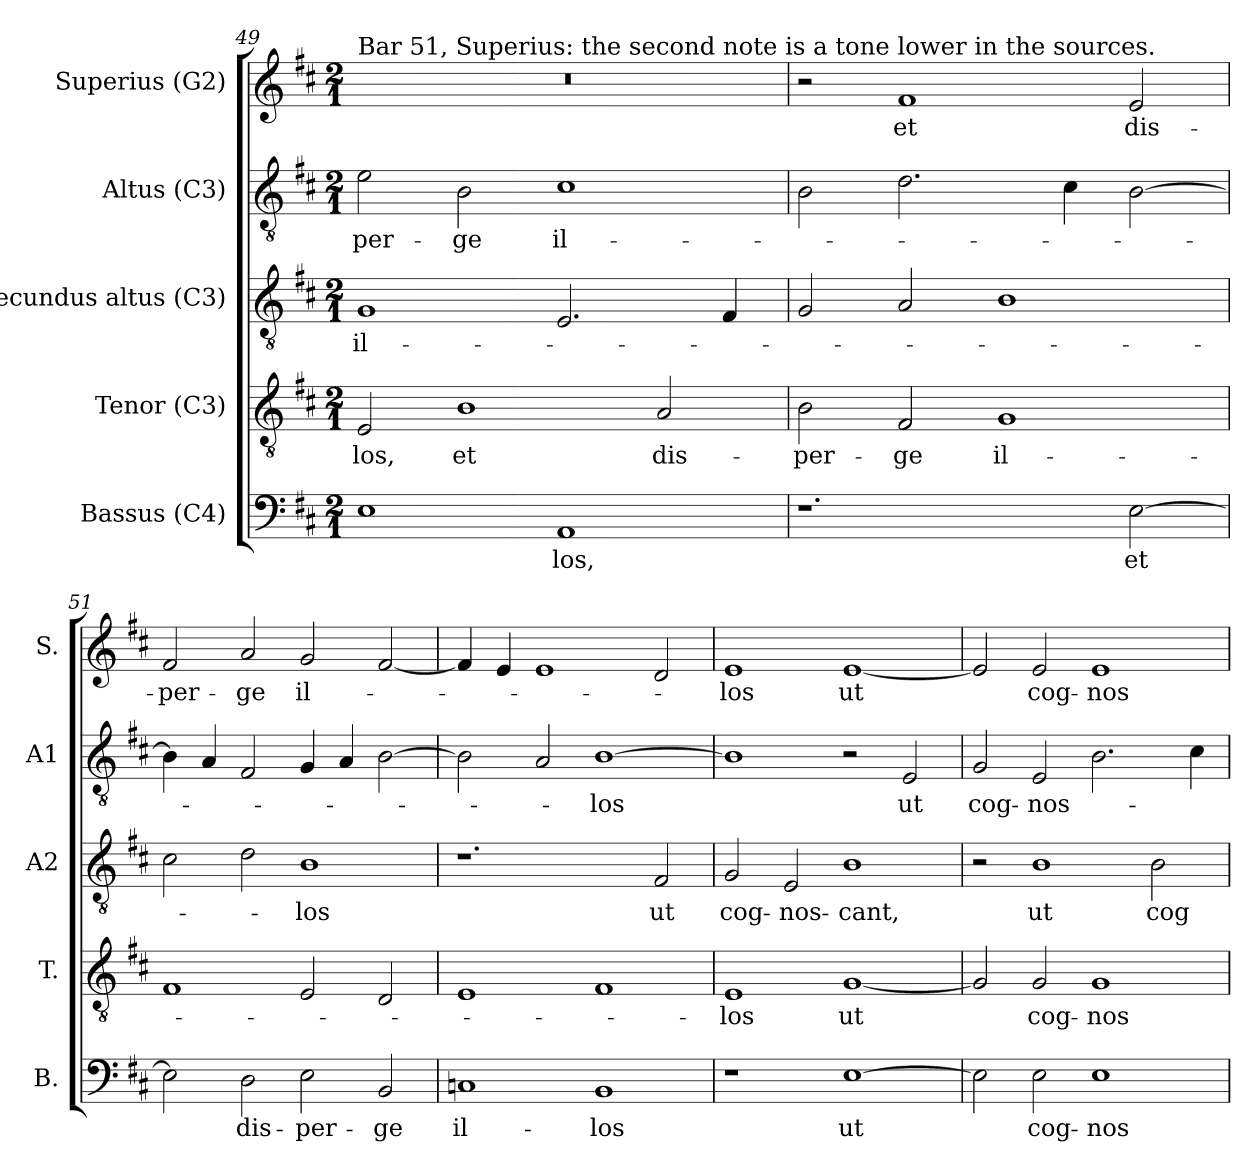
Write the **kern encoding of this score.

**kern	**text	**kern	**text	**kern	**text	**kern	**text	**kern	**text
*part5	*part5	*part4	*part4	*part3	*part3	*part2	*part2	*part1	*part1
*staff5	*staff5	*staff4	*staff4	*staff3	*staff3	*staff2	*staff2	*staff1	*staff1
*I"Bassus (C4)	*	*I"Tenor (C3)	*	*I"Secundus altus (C3)	*	*I"Altus (C3)	*	*I"Superius (G2)	*
*I'B.	*	*I'T.	*	*I'A2	*	*I'A1	*	*I'S.	*
!!LO:PB:g=z
*clefF4	*	*clefGv2	*	*clefGv2	*	*clefGv2	*	*clefG2	*
*	*	*ITrd7c12	*	*ITrd7c12	*	*	*	*	*
*k[f#c#]	*	*k[f#c#]	*	*k[f#c#]	*	*k[f#c#]	*	*k[f#c#]	*
*D:	*	*D:	*	*D:	*	*D:	*	*D:	*
*M2/1	*	*M2/1	*	*M2/1	*	*M2/1	*	*M2/1	*
=49	=49	=49	=49	=49	=49	=49	=49	=49	=49
!	!	!	!LO:LY:b:color=#000000	!	!	!	!	!	!
!	!	!	!	!	!LO:LY:b:color=#000000	!	!	!	!
!	!	!	!	!	!	!	!	!LO:TX:a:t=Bar 51, Superius&colon; the second note is a tone lower in the sources.	!
!	!	!	!	!	!	!	!LO:LY:b:color=#000000	!LO:N:vis=1	!
1Ei	.	2EEi/	-los,	1GGi	il-	2ei\	-per-	0r	.
!	!	!	!LO:LY:b:color=#000000	!	!	!	!	!	!
!	!	!	!	!	!	!	!LO:LY:b:color=#000000	!	!
.	.	1BBi	et	.	.	2Bi\	-ge	.	.
!	!LO:LY:b:color=#000000	!	!	!	!	!	!	!	!
!	!	!	!	!	!	!	!LO:LY:b:color=#000000	!	!
1AAi	-los,	.	.	2.EEi/	.	1c#i	il-	.	.
!	!	!	!LO:LY:b:color=#000000	!	!	!	!	!	!
.	.	2AAi/	dis-	.	.	.	.	.	.
.	.	.	.	4FF#i/	.	.	.	.	.
=50	=50	=50	=50	=50	=50	=50	=50	=50	=50
!	!	!	!LO:LY:b:color=#000000	!	!	!	!	!	!
1.r	.	2BBi\	-per-	2GGi/	.	2Bi\	.	2r	.
!	!	!	!LO:LY:b:color=#000000	!	!	!	!	!	!
!	!	!	!	!	!	!	!	!	!LO:LY:b:color=#000000
.	.	2FF#i/	-ge	2AAi/	.	2.di\	.	1f#i	et
!	!	!	!LO:LY:b:color=#000000	!	!	!	!	!	!
.	.	1GGi	il-	1BBi	.	.	.	.	.
.	.	.	.	.	.	4c#i\	.	.	.
!	!LO:LY:b:color=#000000	!	!	!	!	!	!	!	!
!	!	!	!	!	!	!	!	!	!LO:LY:b:color=#000000
[2Ei\	et	.	.	.	.	[2Bi\	.	2ei/	dis-
=51	=51	=51	=51	=51	=51	=51	=51	=51	=51
!	!	!	!	!	!	!	!	!	!LO:LY:b:color=#000000
2Ei\]	.	1FF#i	.	2C#i\	.	4Bi\]	.	2f#i/	-per-
.	.	.	.	.	.	4Ai/	.	.	.
!	!LO:LY:b:color=#000000	!	!	!	!	!	!	!	!
!	!	!	!	!	!	!	!	!	!LO:LY:b:color=#000000
2Di\	dis-	.	.	2Di\	.	2F#i/	.	2ai/	-ge
!	!LO:LY:b:color=#000000	!	!	!	!	!	!	!	!
!	!	!	!	!	!LO:LY:b:color=#000000	!	!	!	!
!	!	!	!	!	!	!	!	!	!LO:LY:b:color=#000000
2Ei\	-per-	2EEi/	.	1BBi	-los	4Gi/	.	2gi/	il-
.	.	.	.	.	.	4Ai/	.	.	.
!	!LO:LY:b:color=#000000	!	!	!	!	!	!	!	!
2BBi/	-ge	2DDi/	.	.	.	[2Bi\	.	[2f#i/	.
=52	=52	=52	=52	=52	=52	=52	=52	=52	=52
!	!LO:LY:b:color=#000000	!	!	!	!	!	!	!	!
1Cni	il-	1EEi	.	1.r	.	2Bi\]	.	4f#i/]	.
.	.	.	.	.	.	.	.	4ei/	.
.	.	.	.	.	.	2Ai/	.	1ei	.
!	!LO:LY:b:color=#000000	!	!	!	!	!	!	!	!
!	!	!	!	!	!	!	!LO:LY:b:color=#000000	!	!
1BBi	-los	1FF#i	.	.	.	[1Bi	-los	.	.
!	!	!	!	!	!LO:LY:b:color=#000000	!	!	!	!
.	.	.	.	2FF#i/	ut	.	.	2di/	.
!!LO:LB:g=z
=53	=53	=53	=53	=53	=53	=53	=53	=53	=53
!	!	!	!LO:LY:b:color=#000000	!	!	!	!	!	!
!	!	!	!	!	!LO:LY:b:color=#000000	!	!	!	!
!	!	!	!	!	!	!	!	!	!LO:LY:b:color=#000000
1r	.	1EEi	-los	2GGi/	cog-	1Bi]	.	1ei	-los
!	!	!	!	!	!LO:LY:b:color=#000000	!	!	!	!
.	.	.	.	2EEi/	-nos-	.	.	.	.
!	!LO:LY:b:color=#000000	!	!	!	!	!	!	!	!
!	!	!	!LO:LY:b:color=#000000	!	!	!	!	!	!
!	!	!	!	!	!LO:LY:b:color=#000000	!	!	!	!
!	!	!	!	!	!	!	!	!	!LO:LY:b:color=#000000
[1Ei	ut	[1GGi	ut	1BBi	-cant,	2r	.	[1ei	ut
!	!	!	!	!	!	!	!LO:LY:b:color=#000000	!	!
.	.	.	.	.	.	2Ei/	ut	.	.
=54	=54	=54	=54	=54	=54	=54	=54	=54	=54
!	!	!	!	!	!	!	!LO:LY:b:color=#000000	!	!
2Ei\]	.	2GGi/]	.	2r	.	2Gi/	cog-	2ei/]	.
!	!LO:LY:b:color=#000000	!	!	!	!	!	!	!	!
!	!	!	!LO:LY:b:color=#000000	!	!	!	!	!	!
!	!	!	!	!	!LO:LY:b:color=#000000	!	!	!	!
!	!	!	!	!	!	!	!LO:LY:b:color=#000000	!	!
!	!	!	!	!	!	!	!	!	!LO:LY:b:color=#000000
2Ei\	cog-	2GGi/	cog-	1BBi	ut	2Ei/	-nos-	2ei/	cog-
!	!LO:LY:b:color=#000000	!	!	!	!	!	!	!	!
!	!	!	!LO:LY:b:color=#000000	!	!	!	!	!	!
!	!	!	!	!	!	!	!	!	!LO:LY:b:color=#000000
1Ei	-nos-	1GGi	-nos-	.	.	2.Bi\	.	1ei	-nos-
!	!	!	!	!	!LO:LY:b:color=#000000	!	!	!	!
.	.	.	.	2BBi\	cog-	.	.	.	.
.	.	.	.	.	.	4c#i\	.	.	.
=	=	=	=	=	=	=	=	=	=
*-	*-	*-	*-	*-	*-	*-	*-	*-	*-
